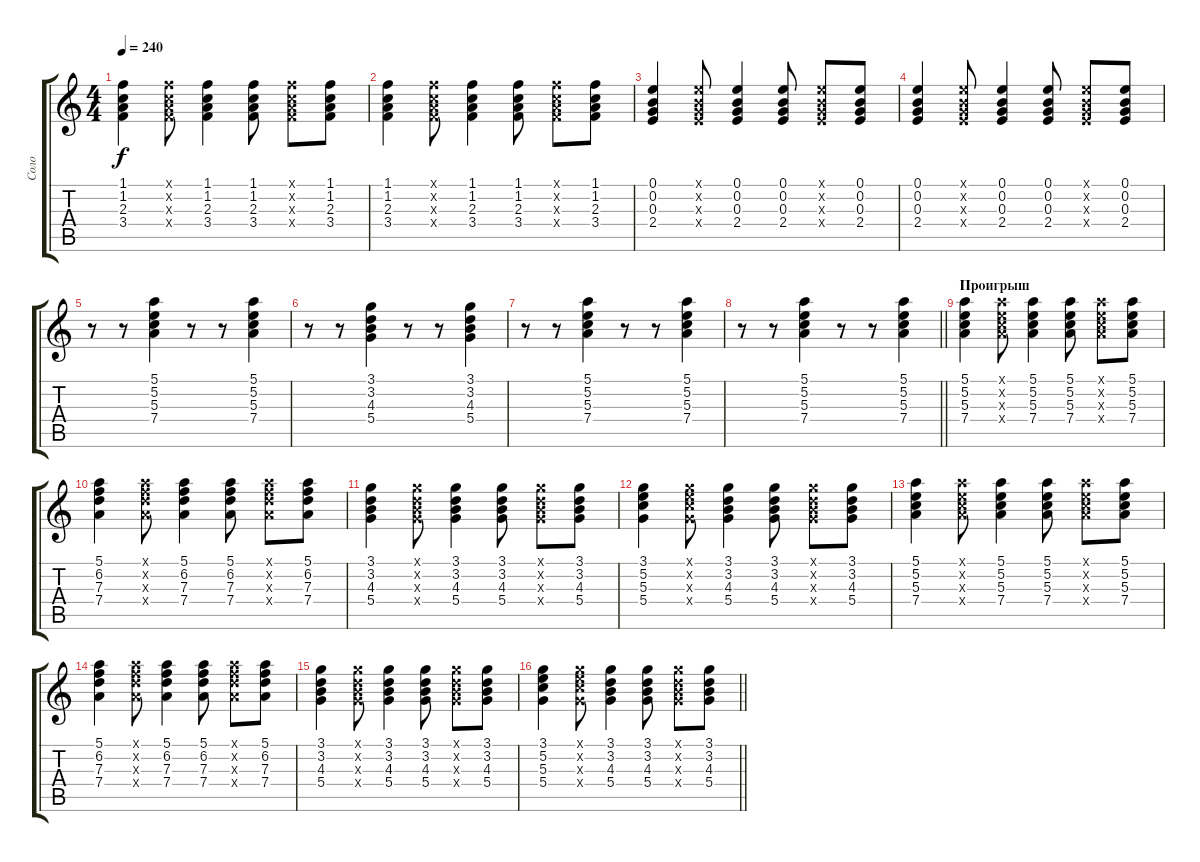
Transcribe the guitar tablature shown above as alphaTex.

\track ("Соло" "Соло") {instrument electricguitarclean}
\staff {score tabs}
\tuning (E4 B3 G3 D3 A2 E2) {hide}
\ts (4 4)
\section ("" " ")
\tempo 240
\clef g2
\ks c
(1.1 1.2 2.3 3.4).4{dy f} (1.1{x} 1.2{x} 2.3{x} 3.4{x}).8 (1.1 1.2 2.3 3.4).4 (1.1 1.2 2.3 3.4).8 (1.1{x} 1.2{x} 2.3{x} 3.4{x}).8 (1.1 1.2 2.3 3.4).8 |
(1.1 1.2 2.3 3.4).4 (1.1{x} 1.2{x} 2.3{x} 3.4{x}).8 (1.1 1.2 2.3 3.4).4 (1.1 1.2 2.3 3.4).8 (1.1{x} 1.2{x} 2.3{x} 3.4{x}).8 (1.1 1.2 2.3 3.4).8 |
(0.1 0.2 0.3 2.4).4 (0.1{x} 0.2{x} 0.3{x} 2.4{x}).8 (0.1 0.2 0.3 2.4).4 (0.1 0.2 0.3 2.4).8 (0.1{x} 0.2{x} 0.3{x} 2.4{x}).8 (0.1 0.2 0.3 2.4).8 |
(0.1 0.2 0.3 2.4).4 (0.1{x} 0.2{x} 0.3{x} 2.4{x}).8 (0.1 0.2 0.3 2.4).4 (0.1 0.2 0.3 2.4).8 (0.1{x} 0.2{x} 0.3{x} 2.4{x}).8 (0.1 0.2 0.3 2.4).8 |
r.8 r.8 (5.1 5.2 5.3 7.4).4 r.8 r.8 (5.1 5.2 5.3 7.4).4 |
r.8 r.8 (3.1 3.2 4.3 5.4).4 r.8 r.8 (3.1 3.2 4.3 5.4).4 |
r.8 r.8 (5.1 5.2 5.3 7.4).4 r.8 r.8 (5.1 5.2 5.3 7.4).4 |
\barLineRight lightlight
r.8 r.8 (5.1 5.2 5.3 7.4).4 r.8 r.8 (5.1 5.2 5.3 7.4).4 |
\section ("" "Проигрыш")
(5.1 5.2 5.3 7.4).4 (5.1{x} 5.2{x} 5.3{x} 7.4{x}).8 (5.1 5.2 5.3 7.4).4 (5.1 5.2 5.3 7.4).8 (5.1{x} 5.2{x} 5.3{x} 7.4{x}).8 (5.1 5.2 5.3 7.4).8 |
(5.1 6.2 7.3 7.4).4 (5.1{x} 6.2{x} 7.3{x} 7.4{x}).8 (5.1 6.2 7.3 7.4).4 (5.1 6.2 7.3 7.4).8 (5.1{x} 6.2{x} 7.3{x} 7.4{x}).8 (5.1 6.2 7.3 7.4).8 |
(3.1 3.2 4.3 5.4).4 (3.1{x} 3.2{x} 4.3{x} 5.4{x}).8 (3.1 3.2 4.3 5.4).4 (3.1 3.2 4.3 5.4).8 (3.1{x} 3.2{x} 4.3{x} 5.4{x}).8 (3.1 3.2 4.3 5.4).8 |
(3.1 5.2 5.3 5.4).4 (3.1{x} 5.2{x} 5.3{x} 5.4{x}).8 (3.1 3.2 4.3 5.4).4 (3.1 3.2 4.3 5.4).8 (3.1{x} 3.2{x} 4.3{x} 5.4{x}).8 (3.1 3.2 4.3 5.4).8 |
(5.1 5.2 5.3 7.4).4 (5.1{x} 5.2{x} 5.3{x} 7.4{x}).8 (5.1 5.2 5.3 7.4).4 (5.1 5.2 5.3 7.4).8 (5.1{x} 5.2{x} 5.3{x} 7.4{x}).8 (5.1 5.2 5.3 7.4).8 |
(5.1 6.2 7.3 7.4).4 (5.1{x} 6.2{x} 7.3{x} 7.4{x}).8 (5.1 6.2 7.3 7.4).4 (5.1 6.2 7.3 7.4).8 (5.1{x} 6.2{x} 7.3{x} 7.4{x}).8 (5.1 6.2 7.3 7.4).8 |
(3.1 3.2 4.3 5.4).4 (3.1{x} 3.2{x} 4.3{x} 5.4{x}).8 (3.1 3.2 4.3 5.4).4 (3.1 3.2 4.3 5.4).8 (3.1{x} 3.2{x} 4.3{x} 5.4{x}).8 (3.1 3.2 4.3 5.4).8 |
\barLineRight lightlight
(3.1 5.2 5.3 5.4).4 (3.1{x} 5.2{x} 5.3{x} 5.4{x}).8 (3.1 3.2 4.3 5.4).4 (3.1 3.2 4.3 5.4).8 (3.1{x} 3.2{x} 4.3{x} 5.4{x}).8 (3.1 3.2 4.3 5.4).8
